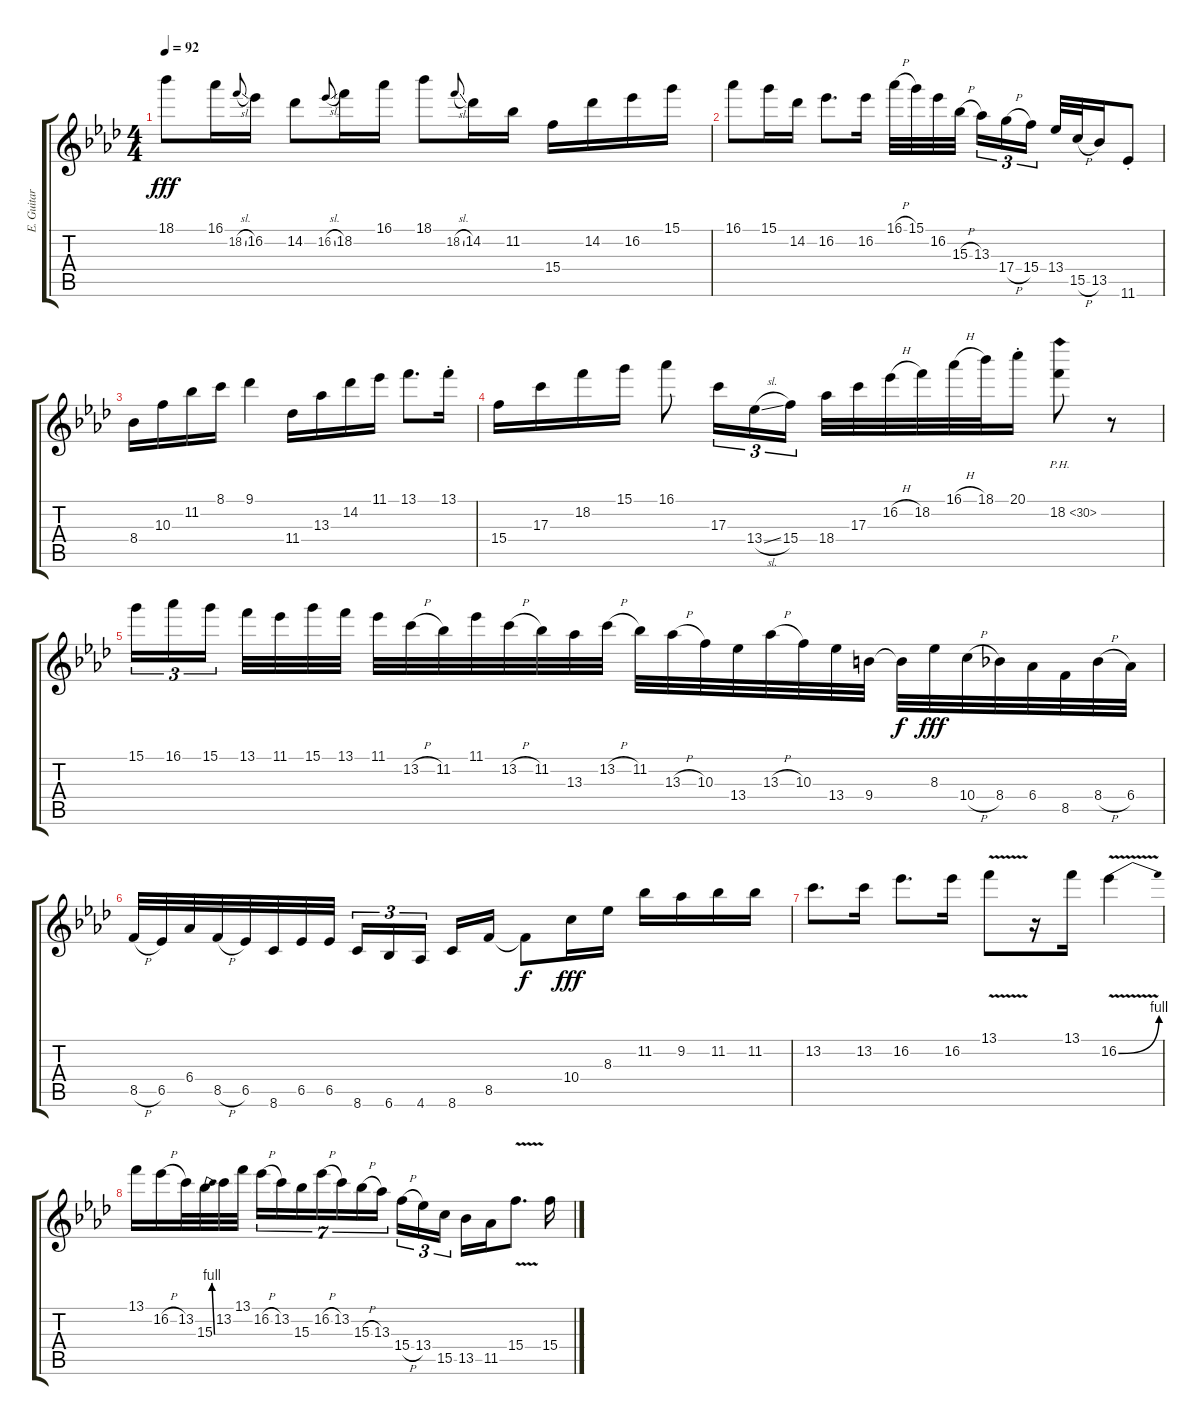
\track ("E. Guitar II" "E. Guitar ") {instrument electricguitarclean}
\staff {score tabs}
\tuning (E4 B3 G3 D3 A2 E2) {hide}
\ts (4 4)
\tempo 92
\clef g2
\ks ab
18.1.8{dy fff} 16.1.16 18.2{sl}.8{gr onbeat} 16.2.16 14.2.8 16.2{sl}.8{gr onbeat} 18.2.16 16.1.16 18.1.8 18.2{sl}.8{gr onbeat} 14.2.16 11.2.16 15.4.16 14.2.16 16.2.16 15.1.16 |
16.1.8 15.1.16 14.2.16 16.2.8{d} 16.2.16 16.1{h}.32 15.1.32 16.2.32 15.3{h}.32{beam splitsecondary} 13.3.16{tu (3 2)} 17.4{h}.16{tu (3 2)} 15.4.16{tu (3 2)} 13.4.32 15.5{h}.32 13.5.16 11.6{st}.8 |
8.4.16 10.3.16 11.2.16 8.1.16 9.1.4 11.4.16 13.3.16 14.2.16 11.1.16 13.1.8{d} 13.1{st}.16 |
15.4.16 17.3.16 18.2.16 15.1.16 16.1.8 17.3.16{tu (3 2)} 13.4{sl}.16{tu (3 2)} 15.4.16{tu (3 2)} 18.4.32 17.3.32 16.2{h}.32 18.2.32 16.1{h}.32 18.1.32 20.1{st}.16 18.2{ph 12}.8 r.8 |
15.1.16{tu (3 2)} 16.1.16{tu (3 2)} 15.1.16{tu (3 2) beam splitsecondary} 13.1.32 11.1.32 15.1.32 13.1.32 11.1.32 13.2{h}.32 11.2.32 11.1.32 13.2{h}.32 11.2.32 13.3.32 13.2{h}.32 11.2.32 13.3{h}.32 10.3.32 13.4.32 13.3{h}.32 10.3.32 13.4.32 9.4.32 9.4{t}.32{dy f} 8.3.32{dy fff} 10.4{h}.32 8.4.32 6.4.32 8.5.32 8.4{h}.32 6.4.32 |
8.5{h}.32 6.5.32 6.4.32 8.5{h}.32 6.5.32 8.6.32 6.5.32 6.5.32 8.6.16{tu (3 2)} 6.6.16{tu (3 2)} 4.6.16{tu (3 2) beam splitsecondary} 8.6.16 8.5.16 8.5{t}.8{dy f} 10.4.16{dy fff} 8.3.16 11.2.16 9.2.16 11.2.16 11.2.16 |
13.2.8{d} 13.2.16 16.2.8{d} 16.2.16 13.1{v}.8 r.16 13.1.16 16.2{be (bend 0 0 60 4) v}.4 |
13.1.16 16.2{h}.16 13.2.32 15.3{be (bend 0 0 60 4)}.32 13.2.32 13.1.32 16.2{h}.16{tu (7 4)} 13.2.16{tu (7 4)} 15.3.16{tu (7 4)} 16.2{h}.16{tu (7 4)} 13.2.16{tu (7 4)} 15.3{h}.16{tu (7 4)} 13.3.16{tu (7 4)} 15.4{h}.16{tu (3 2)} 13.4.16{tu (3 2)} 15.5.16{tu (3 2) beam splitsecondary} 13.5.16 11.5.16 15.4{v}.8{d} 15.4.16
